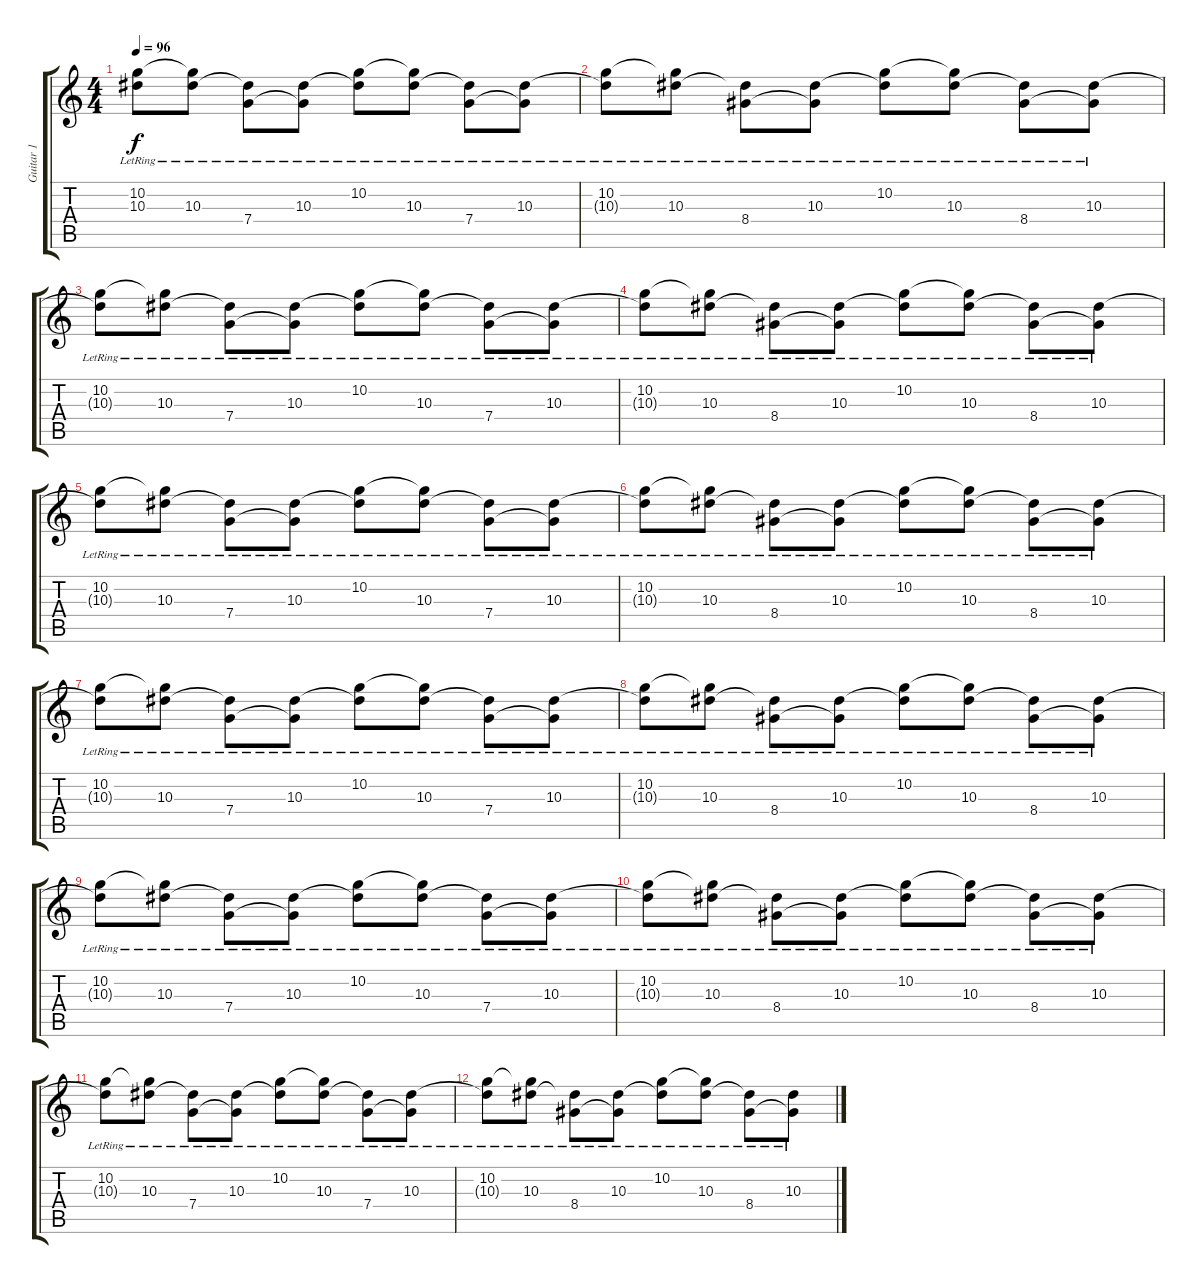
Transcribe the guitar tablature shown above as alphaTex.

\track ("Guitar 1" "Guitar 1") {instrument electricguitarjazz}
\staff {score tabs}
\tuning (D4 A3 F3 C3 G2 C2) {hide}
\ts (4 4)
\tempo 96
\clef g2
\ks c
(10.2{lr} 10.3{t}).8{dy f} (10.2{t} 10.3{lr}).8 (10.3{t} 7.4{lr}).8 (10.3{lr} 7.4{t}).8 (10.2{lr} 10.3{t}).8 (10.2{t} 10.3{lr}).8 (10.3{t} 7.4{lr}).8 (10.3{lr} 7.4{t}).8 |
(10.2{lr} 10.3{t}).8 (10.2{t} 10.3{lr}).8 (10.3{t} 8.4{lr}).8 (10.3{lr} 8.4{t}).8 (10.2{lr} 10.3{t}).8 (10.2{t} 10.3{lr}).8 (10.3{t} 8.4{lr}).8 (10.3{lr} 8.4{t}).8 |
(10.2{lr} 10.3{t}).8 (10.2{t} 10.3{lr}).8 (10.3{t} 7.4{lr}).8 (10.3{lr} 7.4{t}).8 (10.2{lr} 10.3{t}).8 (10.2{t} 10.3{lr}).8 (10.3{t} 7.4{lr}).8 (10.3{lr} 7.4{t}).8 |
(10.2{lr} 10.3{t}).8{volume 10} (10.2{t} 10.3{lr}).8 (10.3{t} 8.4{lr}).8 (10.3{lr} 8.4{t}).8 (10.2{lr} 10.3{t}).8 (10.2{t} 10.3{lr}).8 (10.3{t} 8.4{lr}).8 (10.3{lr} 8.4{t}).8 |
(10.2{lr} 10.3{t}).8{volume 9} (10.2{t} 10.3{lr}).8 (10.3{t} 7.4{lr}).8 (10.3{lr} 7.4{t}).8 (10.2{lr} 10.3{t}).8 (10.2{t} 10.3{lr}).8 (10.3{t} 7.4{lr}).8 (10.3{lr} 7.4{t}).8 |
(10.2{lr} 10.3{t}).8{volume 8} (10.2{t} 10.3{lr}).8 (10.3{t} 8.4{lr}).8 (10.3{lr} 8.4{t}).8 (10.2{lr} 10.3{t}).8 (10.2{t} 10.3{lr}).8 (10.3{t} 8.4{lr}).8 (10.3{lr} 8.4{t}).8 |
(10.2{lr} 10.3{t}).8{volume 7} (10.2{t} 10.3{lr}).8 (10.3{t} 7.4{lr}).8 (10.3{lr} 7.4{t}).8 (10.2{lr} 10.3{t}).8 (10.2{t} 10.3{lr}).8 (10.3{t} 7.4{lr}).8 (10.3{lr} 7.4{t}).8 |
(10.2{lr} 10.3{t}).8{volume 6} (10.2{t} 10.3{lr}).8 (10.3{t} 8.4{lr}).8 (10.3{lr} 8.4{t}).8 (10.2{lr} 10.3{t}).8 (10.2{t} 10.3{lr}).8 (10.3{t} 8.4{lr}).8 (10.3{lr} 8.4{t}).8 |
(10.2{lr} 10.3{t}).8{volume 4} (10.2{t} 10.3{lr}).8 (10.3{t} 7.4{lr}).8 (10.3{lr} 7.4{t}).8 (10.2{lr} 10.3{t}).8 (10.2{t} 10.3{lr}).8 (10.3{t} 7.4{lr}).8 (10.3{lr} 7.4{t}).8 |
(10.2{lr} 10.3{t}).8{volume 3} (10.2{t} 10.3{lr}).8 (10.3{t} 8.4{lr}).8 (10.3{lr} 8.4{t}).8 (10.2{lr} 10.3{t}).8 (10.2{t} 10.3{lr}).8 (10.3{t} 8.4{lr}).8 (10.3{lr} 8.4{t}).8 |
(10.2{lr} 10.3{t}).8{volume 2} (10.2{t} 10.3{lr}).8 (10.3{t} 7.4{lr}).8 (10.3{lr} 7.4{t}).8 (10.2{lr} 10.3{t}).8 (10.2{t} 10.3{lr}).8 (10.3{t} 7.4{lr}).8 (10.3{lr} 7.4{t}).8 |
(10.2{lr} 10.3{t}).8{volume 1} (10.2{t} 10.3{lr}).8 (10.3{t} 8.4{lr}).8 (10.3{lr} 8.4{t}).8 (10.2{lr} 10.3{t}).8 (10.2{t} 10.3{lr}).8 (10.3{t} 8.4{lr}).8 (10.3{lr} 8.4{t}).8
